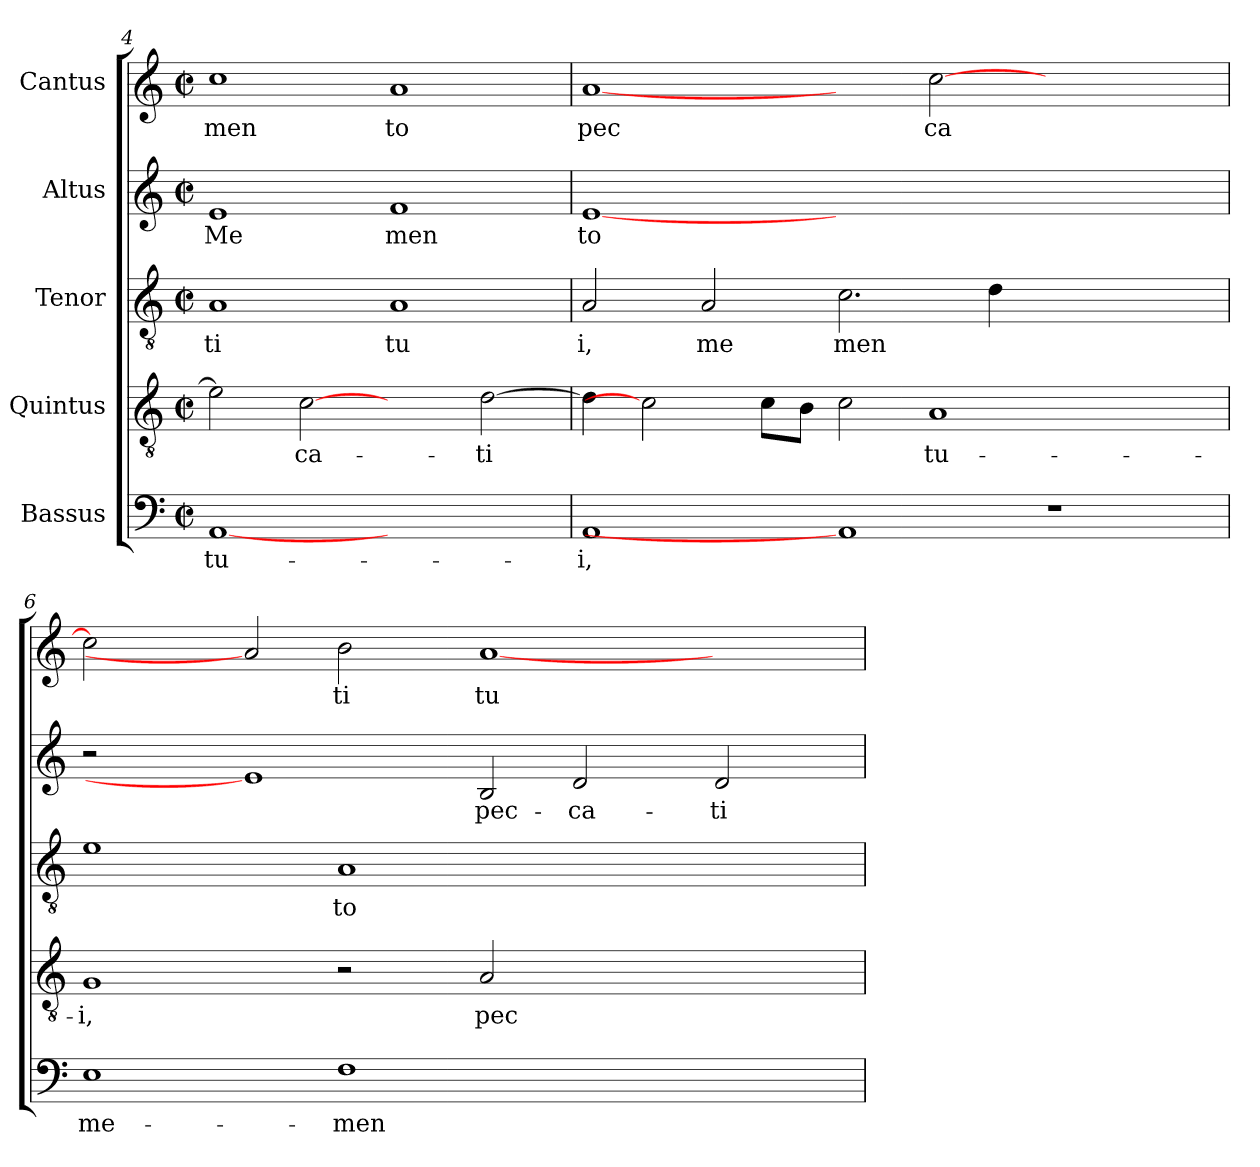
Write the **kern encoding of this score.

**kern	**text	**kern	**text	**kern	**text	**kern	**text	**kern	**text
*part5	*part5	*part4	*part4	*part3	*part3	*part2	*part2	*part1	*part1
*staff5	*staff5	*staff4	*staff4	*staff3	*staff3	*staff2	*staff2	*staff1	*staff1
*I"Bassus	*	*I"Quintus	*	*I"Tenor	*	*I"Altus	*	*I"Cantus	*
*clefF4	*	*clefGv2	*	*clefGv2	*	*clefG2	*	*clefG2	*
*M2/2	*	*M2/2	*	*M2/2	*	*M2/2	*	*M2/2	*
*met(c|)	*	*met(c|)	*	*met(c|)	*	*met(c|)	*	*met(c|)	*
=4	=4	=4	=4	=4	=4	=4	=4	=4	=4
!	!LO:LY:b:cj	!	!	!	!LO:LY:b:cj	!	!LO:LY:b:cj	!	!LO:LY:b:cj
[1AA	tu-	2e\]	.	1A	ti	1e	Me	1cc	men
!	!	!	!LO:LY:b:cj	!	!	!	!	!	!
.	.	[2c	-ca-	.	.	.	.	.	.
!	!	!	!	!	!LO:LY:b:cj	!	!LO:LY:b:cj	!	!LO:LY:b:cj
1ryy	.	2ryy	.	1A	tu	1f	men	1a	to
!	!	!	!LO:LY:b:cj	!	!	!	!	!	!
.	.	[>2d\	-ti	.	.	.	.	.	.
=5	=5	=5	=5	=5	=5	=5	=5	=5	=5
!	!LO:LY:b:cj	!	!	!	!LO:LY:b:cj	!	!LO:LY:b:cj	!	!LO:LY:b:cj
1AA	-i,	4d\]	.	2A/	i,	[1e	to	[1a	pec
.	.	2c]	.	.	.	.	.	.	.
!	!	!	!	!	!LO:LY:b:cj	!	!	!	!
.	.	.	.	2A/	me	.	.	.	.
.	.	8c\L	.	.	.	.	.	.	.
.	.	8B\J	.	.	.	.	.	.	.
!	!	!	!	!	!LO:LY:b	!	!	!	!
1AA]	.	2c\	.	2.c\	men	0ryy	.	2ryy	.
!	!	!	!LO:LY:b:cj	!	!	!	!	!	!LO:LY:b:cj
.	.	1A	tu-	.	.	.	.	[<2cc\	ca
.	.	.	.	4d\	.	.	.	.	.
1r	.	.	.	1ryy	.	.	.	1ryy	.
.	.	2ryy	.	.	.	.	.	.	.
!!LO:LB:g=z
=6	=6	=6	=6	=6	=6	=6	=6	=6	=6
!	!LO:LY:b:cj	!	!LO:LY:b:cj	!	!	!	!	!	!
*	*	*^	*	*	*	*^	*	*	*
1E	me-	1G	4ryy	-i,	1e	.	2r	16..ryy	.	2cc\]	.
.	.	.	.	.	.	.	.	1ryy	.	.	.
.	.	.	16..ryy	.	.	.	.	.	.	.	.
.	.	.	1ryy	.	.	.	.	.	.	.	.
.	.	.	.	.	.	.	1e]	.	.	2a]	.
!	!LO:LY:b:cj	!	!	!	!	!LO:LY:b:cj	!	!	!	!	!LO:LY:b:cj
1F	-men-	2r	.	.	1A	to	.	.	.	2b\	ti
.	.	.	.	.	.	.	.	1ryy	.	.	.
.	.	.	1ryy	.	.	.	.	.	.	.	.
!	!	!	!	!LO:LY:b:cj	!	!	!	!	!LO:LY:b:cj	!	!LO:LY:b:cj
.	.	2A/	.	pec-	.	.	2B/	.	pec-	[<1a	tu
!	!	!	!	!	!	!	!	!	!LO:LY:b:cj	!	!
1ryy	.	1ryy	.	.	1ryy	.	2d/	.	-ca-	.	.
.	.	.	.	.	.	.	.	2ryy	.	.	.
.	.	.	2ryy	.	.	.	.	.	.	.	.
!	!	!	!	!	!	!	!	!	!LO:LY:b:cj	!	!
.	.	.	.	.	.	.	2d/	.	-ti	2ryy	.
.	.	.	.	.	.	.	.	4ryy	.	.	.
.	.	.	8ryy	.	.	.	.	8ryy	.	.	.
.	.	.	64ryy	.	.	.	.	64ryy	.	.	.
*	*	*v	*v	*	*	*	*v	*v	*	*	*
=	=	=	=	=	=	=	=	=	=
*-	*-	*-	*-	*-	*-	*-	*-	*-	*-
